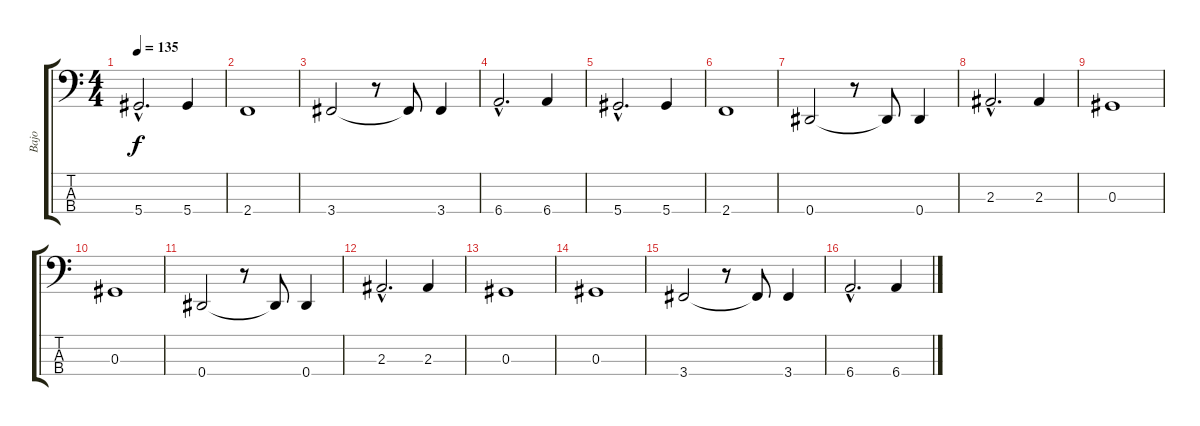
\track ("Bajo" "Bajo") {instrument electricbassfinger}
\staff {score tabs}
\tuning (Gb2 Db2 Ab1 Eb1) {hide}
\ts (4 4)
\tempo 135
\clef f4
\ks c
5.4{hac}.2{d dy f} 5.4.4 |
2.4.1 |
3.4.2 r.8 3.4{t}.8 3.4.4 |
6.4{hac}.2{d} 6.4.4 |
5.4{hac}.2{d} 5.4.4 |
2.4.1 |
0.4.2 r.8 0.4{t}.8 0.4.4 |
2.3{hac}.2{d} 2.3.4 |
0.3.1 |
0.3.1 |
0.4.2 r.8 0.4{t}.8 0.4.4 |
2.3{hac}.2{d} 2.3.4 |
0.3.1 |
0.3.1 |
3.4.2 r.8 3.4{t}.8 3.4.4 |
6.4{hac}.2{d} 6.4.4
